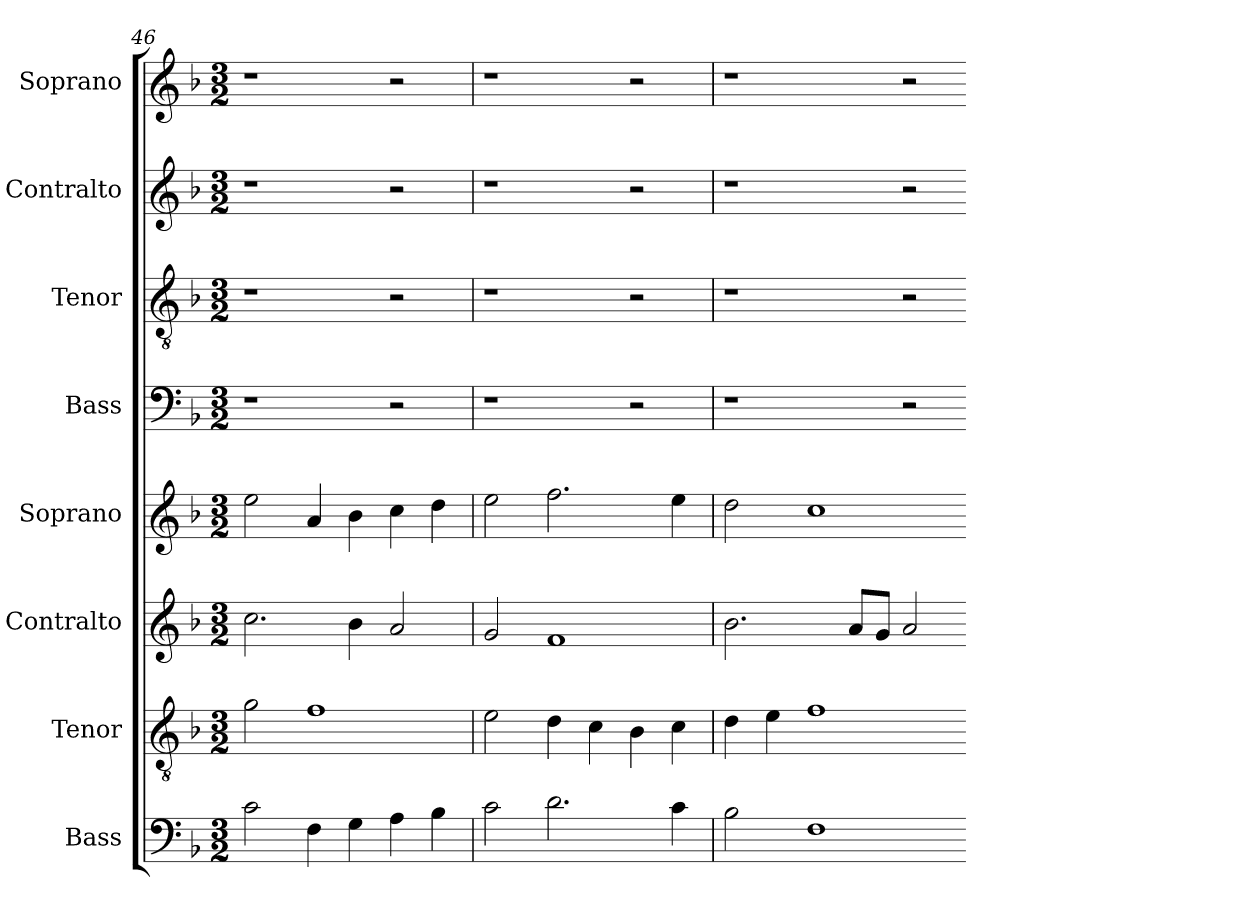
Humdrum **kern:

**kern	**kern	**kern	**kern	**kern	**kern	**kern	**kern
*part8	*part7	*part6	*part5	*part4	*part3	*part2	*part1
*staff8	*staff7	*staff6	*staff5	*staff4	*staff3	*staff2	*staff1
*I"Bass	*I"Tenor	*I"Contralto	*I"Soprano	*I"Bass	*I"Tenor	*I"Contralto	*I"Soprano
*I'B	*I'T	*I'A	*I'S	*I'B	*I'T	*I'A	*I'S
*clefF4	*clefGv2	*clefG2	*clefG2	*clefF4	*clefGv2	*clefG2	*clefG2
*k[b-]	*k[b-]	*k[b-]	*k[b-]	*k[b-]	*k[b-]	*k[b-]	*k[b-]
*G:dor	*G:dor	*G:dor	*G:dor	*G:dor	*G:dor	*G:dor	*G:dor
*M3/2	*M3/2	*M3/2	*M3/2	*M3/2	*M3/2	*M3/2	*M3/2
=46	=46	=46	=46	=46	=46	=46	=46
2c	2g	2.cc	2ee	1r	1r	1r	1r
4F	1f	.	4a	.	.	.	.
4G	.	4b-	4b-	.	.	.	.
4A	.	2a	4cc	2r	2r	2r	2r
4B-	.	.	4dd	.	.	.	.
=47	=47	=47	=47	=47	=47	=47	=47
2c	2e	2g	2ee	1r	1r	1r	1r
2.d	4d	1f	2.ff	.	.	.	.
.	4c	.	.	.	.	.	.
.	4B-	.	.	2r	2r	2r	2r
4c	4c	.	4ee	.	.	.	.
=48	=48	=48	=48	=48	=48	=48	=48
2B-	4d	2.b-	2dd	1r	1r	1r	1r
.	4e	.	.	.	.	.	.
1F	1f	.	1cc	.	.	.	.
.	.	8a/L	.	.	.	.	.
.	.	8g/J	.	.	.	.	.
.	.	2a	.	2r	2r	2r	2r
=-	=-	=-	=-	=-	=-	=-	=-
*-	*-	*-	*-	*-	*-	*-	*-
